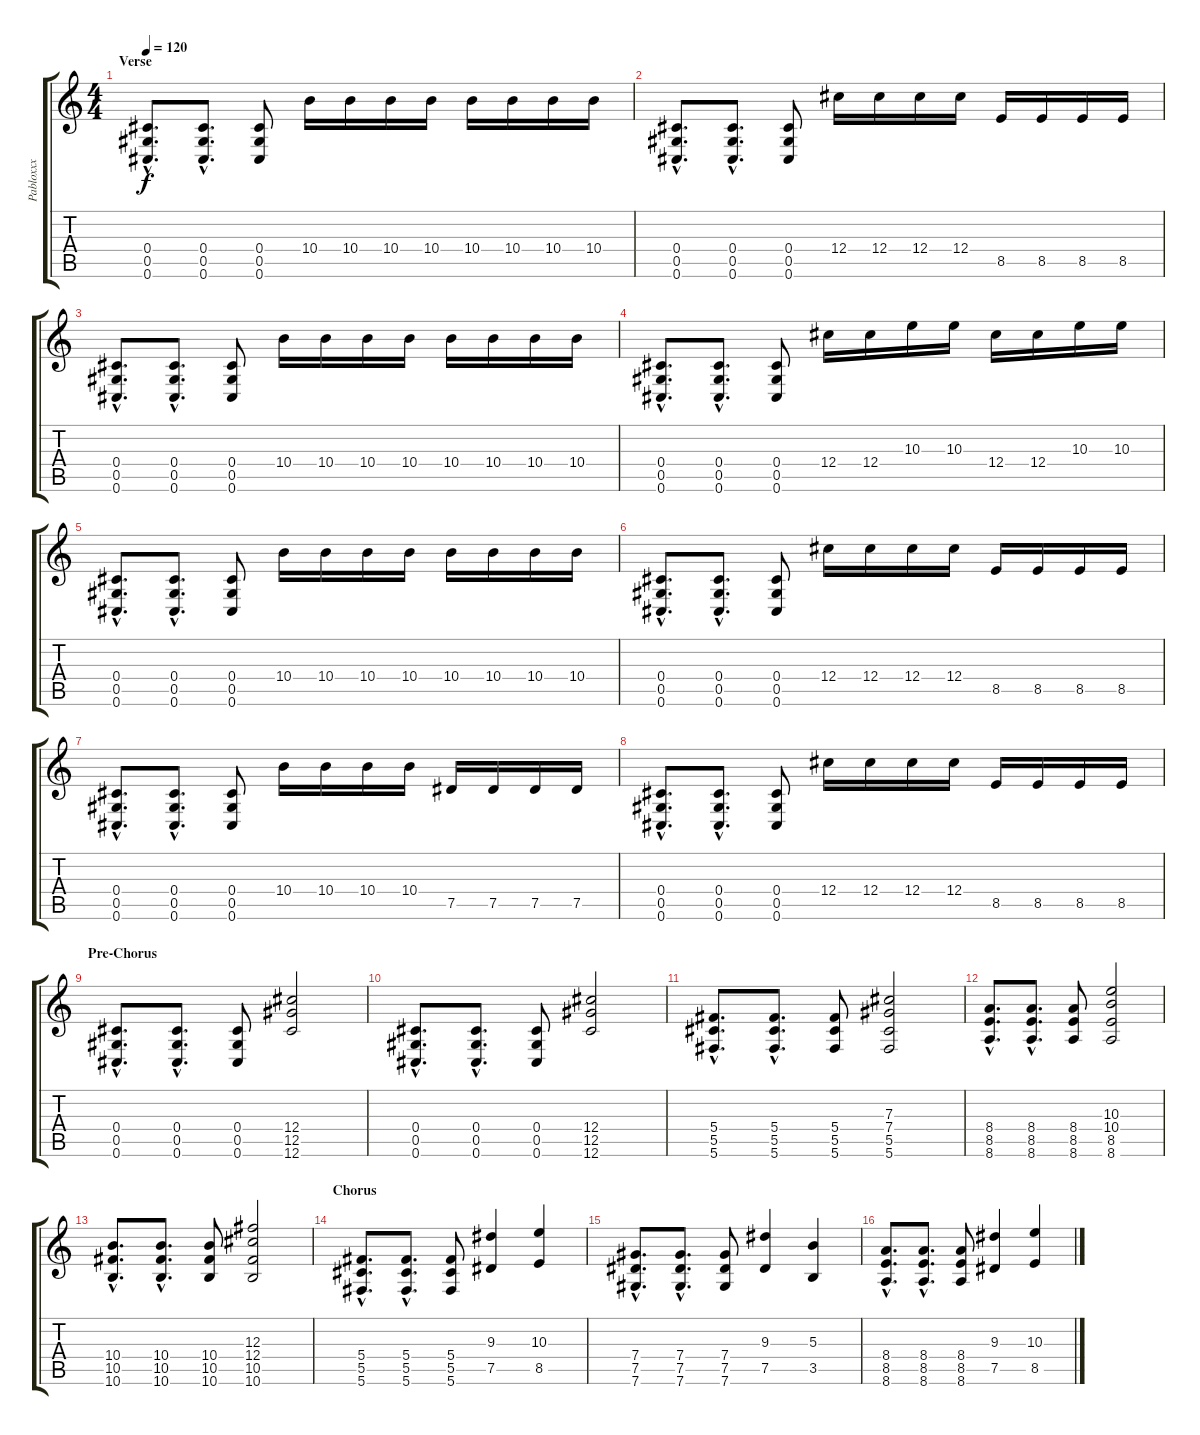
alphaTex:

\track ("Pabloxxx" "Pabloxxx") {instrument distortionguitar}
\staff {score tabs}
\tuning (Eb4 Bb3 Gb3 Db3 Ab2 Db2) {hide}
\ts (4 4)
\section ("" "Verse")
\tempo 120
\clef g2
\ks c
(0.4{hac} 0.5{hac} 0.6{hac}).8{d dy f} (0.4{hac} 0.5{hac} 0.6{hac}).8{d} (0.4 0.5 0.6).8 10.4.16 10.4.16 10.4.16 10.4.16 10.4.16 10.4.16 10.4.16 10.4.16 |
(0.4{hac} 0.5{hac} 0.6{hac}).8{d} (0.4{hac} 0.5{hac} 0.6{hac}).8{d} (0.4 0.5 0.6).8 12.4.16 12.4.16 12.4.16 12.4.16 8.5.16 8.5.16 8.5.16 8.5.16 |
(0.4{hac} 0.5{hac} 0.6{hac}).8{d} (0.4{hac} 0.5{hac} 0.6{hac}).8{d} (0.4 0.5 0.6).8 10.4.16 10.4.16 10.4.16 10.4.16 10.4.16 10.4.16 10.4.16 10.4.16 |
(0.4{hac} 0.5{hac} 0.6{hac}).8{d} (0.4{hac} 0.5{hac} 0.6{hac}).8{d} (0.4 0.5 0.6).8 12.4.16 12.4.16 10.3.16 10.3.16 12.4.16 12.4.16 10.3.16 10.3.16 |
(0.4{hac} 0.5{hac} 0.6{hac}).8{d} (0.4{hac} 0.5{hac} 0.6{hac}).8{d} (0.4 0.5 0.6).8 10.4.16 10.4.16 10.4.16 10.4.16 10.4.16 10.4.16 10.4.16 10.4.16 |
(0.4{hac} 0.5{hac} 0.6{hac}).8{d} (0.4{hac} 0.5{hac} 0.6{hac}).8{d} (0.4 0.5 0.6).8 12.4.16 12.4.16 12.4.16 12.4.16 8.5.16 8.5.16 8.5.16 8.5.16 |
(0.4{hac} 0.5{hac} 0.6{hac}).8{d} (0.4{hac} 0.5{hac} 0.6{hac}).8{d} (0.4 0.5 0.6).8 10.4.16 10.4.16 10.4.16 10.4.16 7.5.16 7.5.16 7.5.16 7.5.16 |
(0.4{hac} 0.5{hac} 0.6{hac}).8{d} (0.4{hac} 0.5{hac} 0.6{hac}).8{d} (0.4 0.5 0.6).8 12.4.16 12.4.16 12.4.16 12.4.16 8.5.16 8.5.16 8.5.16 8.5.16 |
\section ("" "Pre-Chorus")
(0.4{hac} 0.5{hac} 0.6{hac}).8{d} (0.4{hac} 0.5{hac} 0.6{hac}).8{d} (0.4 0.5 0.6).8 (12.4 12.5 12.6).2 |
(0.4{hac} 0.5{hac} 0.6{hac}).8{d} (0.4{hac} 0.5{hac} 0.6{hac}).8{d} (0.4 0.5 0.6).8 (12.4 12.5 12.6).2 |
(5.4{hac} 5.5{hac} 5.6{hac}).8{d} (5.4{hac} 5.5{hac} 5.6{hac}).8{d} (5.4 5.5 5.6).8 (7.3 7.4 5.5 5.6).2 |
(8.4{hac} 8.5{hac} 8.6{hac}).8{d} (8.4{hac} 8.5{hac} 8.6{hac}).8{d} (8.4 8.5 8.6).8 (10.3 10.4 8.5 8.6).2 |
(10.4{hac} 10.5{hac} 10.6{hac}).8{d} (10.4{hac} 10.5{hac} 10.6{hac}).8{d} (10.4 10.5 10.6).8 (12.3 12.4 10.5 10.6).2 |
\section ("" "Chorus")
(5.4{hac} 5.5{hac} 5.6{hac}).8{d} (5.4{hac} 5.5{hac} 5.6{hac}).8{d} (5.4 5.5 5.6).8 (9.3 7.5).4 (10.3 8.5).4 |
(7.4{hac} 7.5{hac} 7.6{hac}).8{d} (7.4{hac} 7.5{hac} 7.6{hac}).8{d} (7.4 7.5 7.6).8 (9.3 7.5).4 (5.3 3.5).4 |
(8.4{hac} 8.5{hac} 8.6{hac}).8{d} (8.4{hac} 8.5{hac} 8.6{hac}).8{d} (8.4 8.5 8.6).8 (9.3 7.5).4 (10.3 8.5).4
